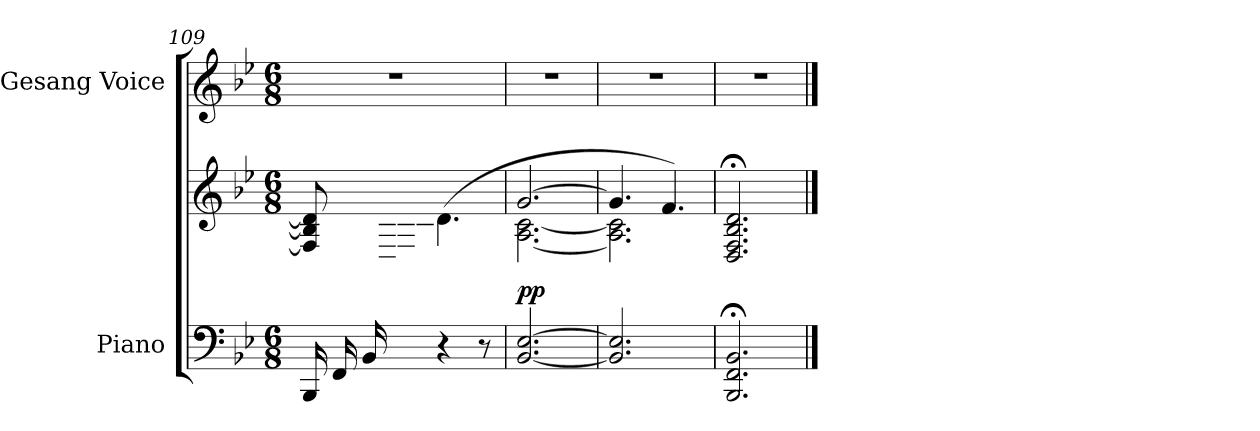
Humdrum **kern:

**kern	**kern	**dynam	**kern
*part2	*part2	*part2	*part1
*staff3	*staff2	*staff2/3	*staff1
*I"Piano	*	*	*I"Gesang Voice
*I'Pno	*	*	*
*clefF4	*clefG2	*	*clefG2
*k[b-e-]	*k[b-e-]	*	*k[b-e-]
*M6/8	*M6/8	*	*M6/8
=109	=109	=109	=109
*	*^	*	*
(16BBB-/LL	8F/] 8B-/] 8d/]	8.ryy	.	2.r
16FF/	.	.	.	.
16BB-/	4ryy	.	.	.
8.ryy	.	16D\	.	.
.	.	16F\	.	.
.	.	16B-\JJ	.	.
4r	(4.d\	4.ryy	.	.
8r	.	.	.	.
=110	=110	=110	=110	=110
!	!	!	!LO:DY:a=2	!
[2.BB-/ [2.E-/	[2.g/	[2.A\ [2.c\	pp	2.r
=111	=111	=111	=111	=111
2.BB-/] 2.E-/]	4.g/]	2.A\] 2.c\]	.	2.r
.	4.f/)	.	.	.
*	*v	*v	*	*
=112	=112	=112	=112
2.BBB-/; 2.FF/; 2.BB-/;	2.D/;< 2.F/;< 2.B-/;< 2.d/;<	.	2.r
==	==	==	==
*-	*-	*-	*-
